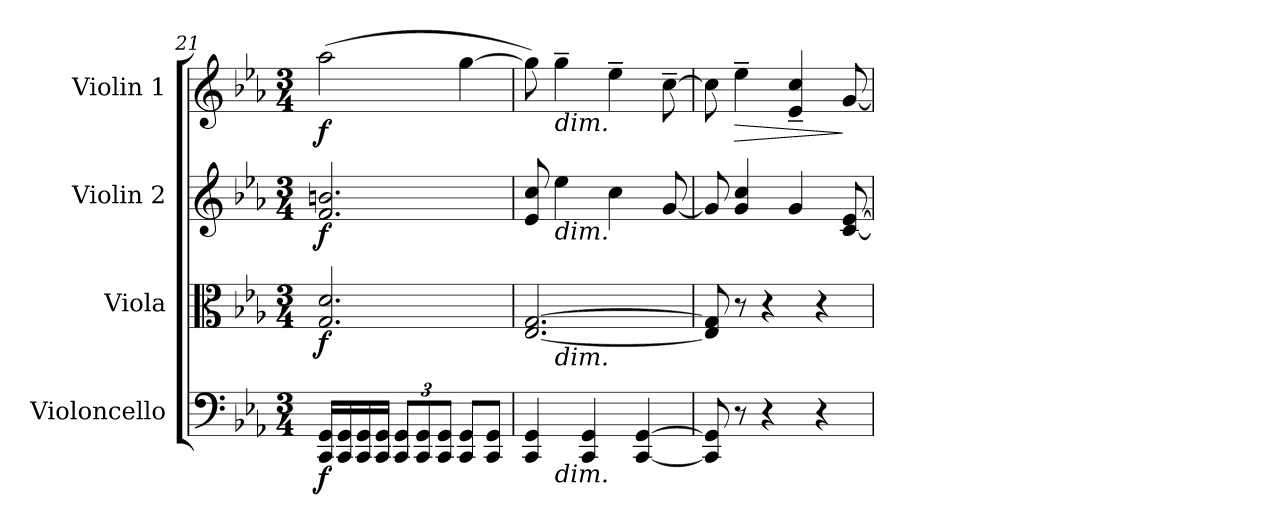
**kern	**dynam	**kern	**dynam	**kern	**dynam	**kern	**dynam
*part4	*part4	*part3	*part3	*part2	*part2	*part1	*part1
*staff4	*staff4	*staff3	*staff3	*staff2	*staff2	*staff1	*staff1
*I"Violoncello	*	*I"Viola	*	*I"Violin 2	*	*I"Violin 1	*
*I'Vc	*	*I'Vla	*	*I'Vln	*	*I'Vln	*
*clefF4	*	*clefC3	*	*clefG2	*	*clefG2	*
*k[b-e-a-]	*	*k[b-e-a-]	*	*k[b-e-a-]	*	*k[b-e-a-]	*
*M3/4	*	*M3/4	*	*M3/4	*	*M3/4	*
=21	=21	=21	=21	=21	=21	=21	=21
!	!LO:DY:b	!	!LO:DY:b	!	!LO:DY:b	!	!LO:DY:b
16CC/ 16GG/LL	f	2.G/ 2.d/	f	2.f/ 2.bn/	f	(2aa-\	f
16CC/ 16GG/	.	.	.	.	.	.	.
16CC/ 16GG/	.	.	.	.	.	.	.
16CC/ 16GG/JJ	.	.	.	.	.	.	.
*Xbrackettup	*	*	*	*	*	*	*
12CC/ 12GG/L	.	.	.	.	.	.	.
12CC/ 12GG/	.	.	.	.	.	.	.
12CC/ 12GG/J	.	.	.	.	.	.	.
8CC/ 8GG/L	.	.	.	.	.	[4gg\	.
8CC/ 8GG/J	.	.	.	.	.	.	.
=22	=22	=22	=22	=22	=22	=22	=22
*^	*	*^	*	*	*	*	*
4CC/ 4GG/	8ryy	.	[2.E-/ [2.G/	8ryy	.	8e-/ 8cc/	.	8gg\])	.
!	!	!	!	!	!	!	!	!LO:TX:b:i:t=dim.	!
!	!	!	!	!	!	!LO:TX:b:i:t=dim.	!	!	!
!	!	!	!	!LO:TX:b:i:t=dim.	!	!	!	!	!
!	!LO:TX:b:i:t=dim.	!	!	!	!	!	!	!	!
.	8ryy	.	.	8ryy	.	4ee-\	.	4gg~\	.
4CC/ 4GG/	4ryy	.	.	4ryy	.	.	.	.	.
.	.	.	.	.	.	4cc\	.	4ee-~\	.
[4CC/ [4GG/	4ryy	.	.	4ryy	.	.	.	.	.
.	.	.	.	.	.	[8g/	.	[8cc~\	.
*v	*v	*	*	*	*	*	*	*	*
*	*	*v	*v	*	*	*	*	*
=23	=23	=23	=23	=23	=23	=23	=23
8CC/] 8GG/]	.	8E-/] 8G/]	.	8g/]	.	8cc\]	.
!	!	!	!	!	!	!	!LO:HP:b
8r	.	8r	.	4g/ 4cc/	.	4ee-~\	>
4r	.	4r	.	.	.	.	.
.	.	.	.	4g/	.	4e-/~> 4cc/~>	.
4r	.	4r	.	.	.	.	.
.	.	.	.	[8c/ [8e-/	.	[8g/	]
=	=	=	=	=	=	=	=
*-	*-	*-	*-	*-	*-	*-	*-
